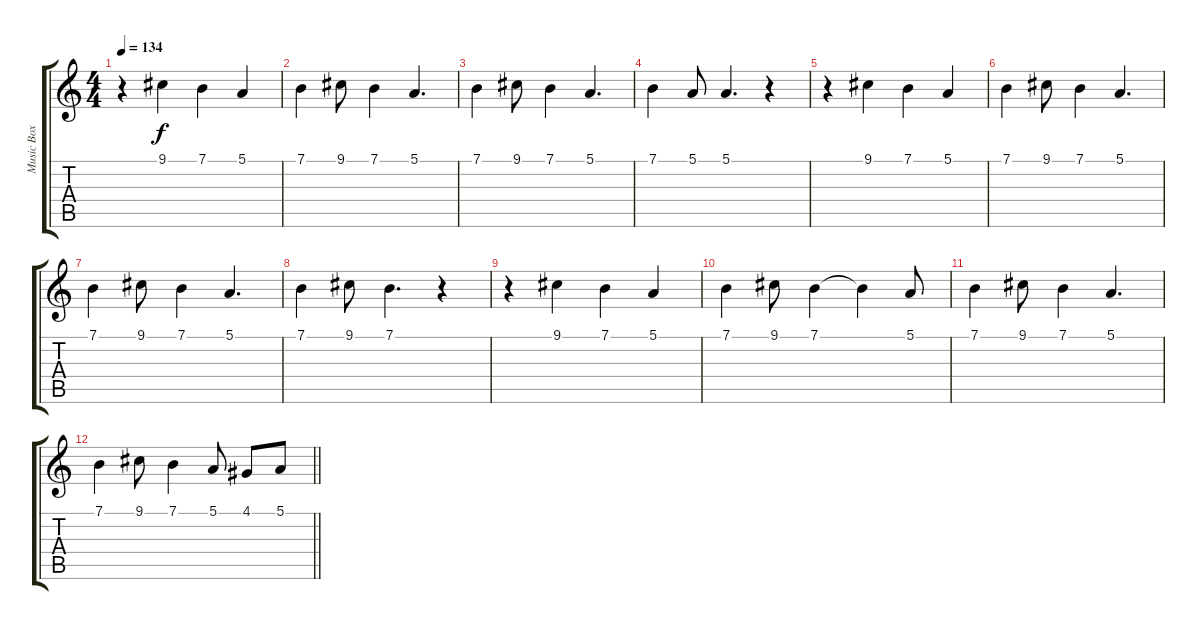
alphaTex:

\track ("Music Box" "Music Box") {instrument musicbox}
\staff {score tabs}
\tuning (E4 B3 G3 D3 A2 E2) {hide}
\ts (4 4)
\tempo 134
\clef g2
\ks c
r.4{dy f} 9.1.4 7.1.4 5.1.4 |
7.1.4 9.1.8 7.1.4 5.1.4{d} |
7.1.4 9.1.8 7.1.4 5.1.4{d} |
7.1.4 5.1.8 5.1.4{d} r.4 |
r.4 9.1.4 7.1.4 5.1.4 |
7.1.4 9.1.8 7.1.4 5.1.4{d} |
7.1.4 9.1.8 7.1.4 5.1.4{d} |
7.1.4 9.1.8 7.1.4{d} r.4 |
r.4 9.1.4 7.1.4 5.1.4 |
7.1.4 9.1.8 7.1.4 7.1{t}.4 5.1.8 |
7.1.4 9.1.8 7.1.4 5.1.4{d} |
\barLineRight lightlight
7.1.4 9.1.8 7.1.4 5.1.8 4.1.8 5.1.8
